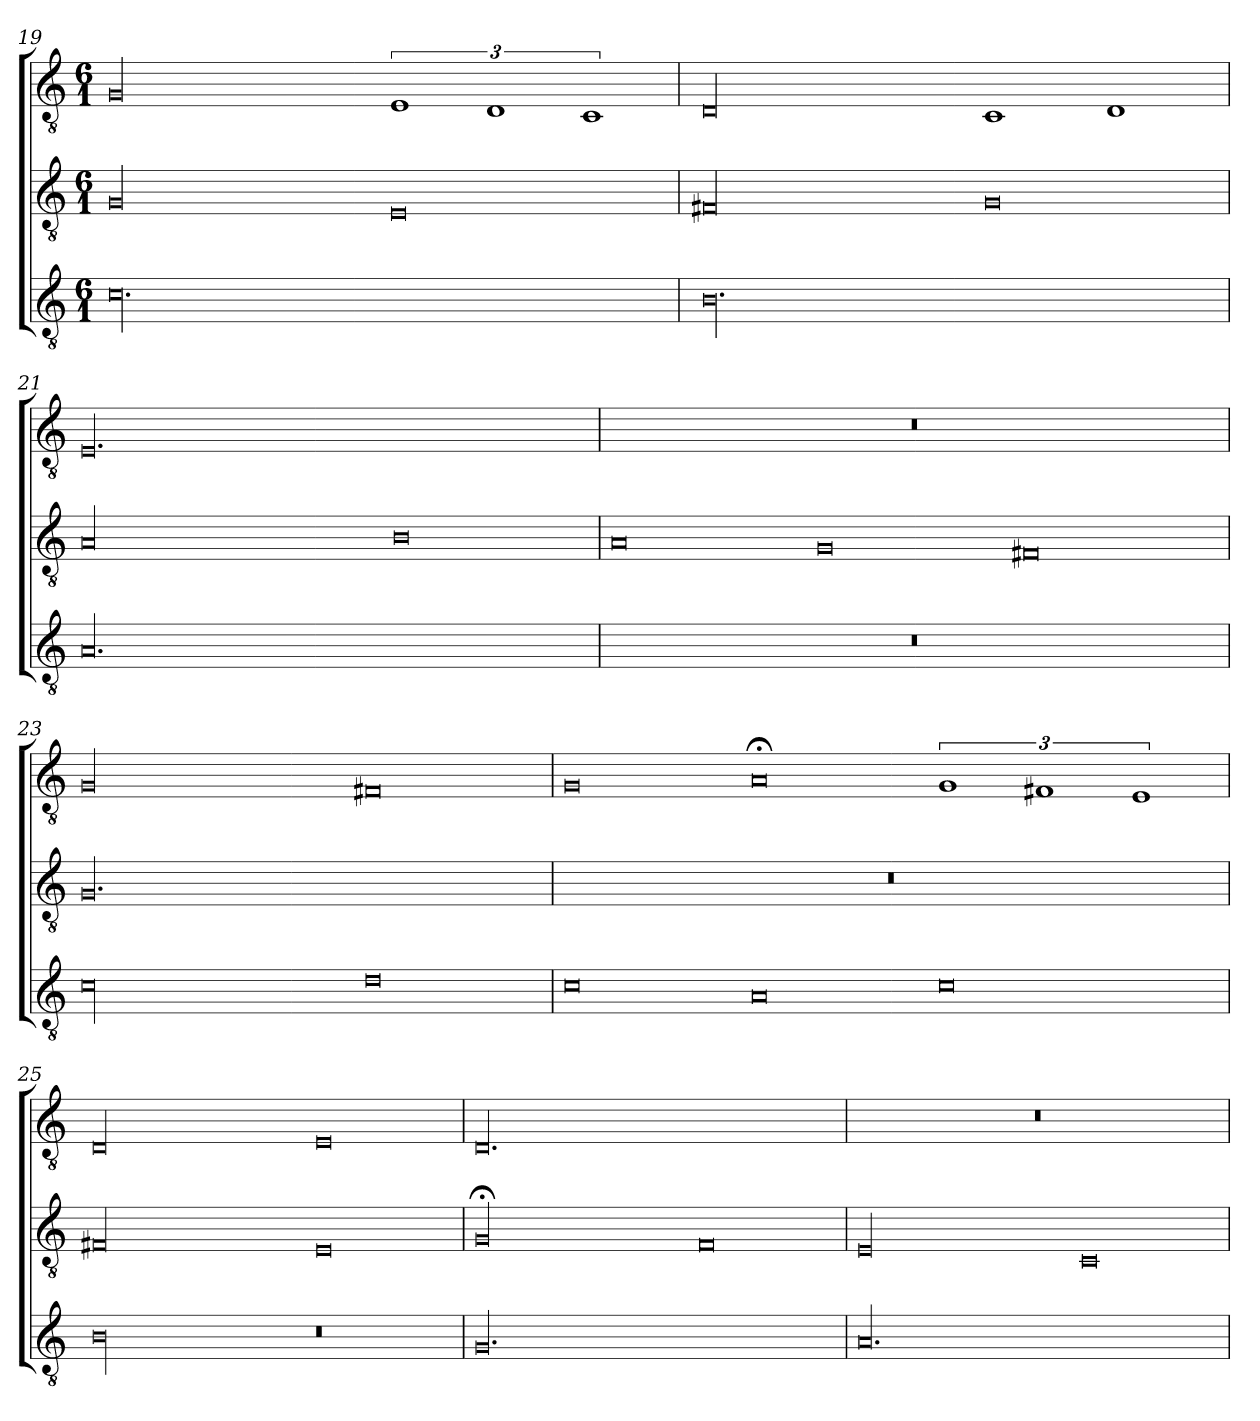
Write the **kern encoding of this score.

**kern	**kern	**kern
*part3	*part2	*part1
*staff3	*staff2	*staff1
*clefGv2	*clefGv2	*clefGv2
*k[]	*k[]	*k[]
*C:	*C:	*C:
*M6/1	*M6/1	*M6/1
=19	=19	=19
00.c\	00G/	00G/
.	0E/	3%2E/
.	.	3%2D/
.	.	3%2C/
=20	=20	=20
00.B\	00F#X/	00D/
.	0G/	1C/
.	.	1D/
=21	=21	=21
00.A/	00A/	00.E/
.	0B\	.
=22	=22	=22
00.r	0A/	00.r
.	0G/	.
.	0F#X/	.
=23	=23	=23
00c\	00.G/	00G/
0d\	.	0F#X/
=24	=24	=24
0c\	00.r	0G/
0A/	.	0A;</
0c\	.	3%2G/
.	.	3%2F#X/
.	.	3%2E/
=25	=25	=25
00B\	00F#X/	00D/
0r	0E/	0E/
=26	=26	=26
00.G/	00G;</	00.D/
.	0F/	.
=27	=27	=27
00.A/	00E/	00.r
.	0C/	.
=	=	=
*-	*-	*-
